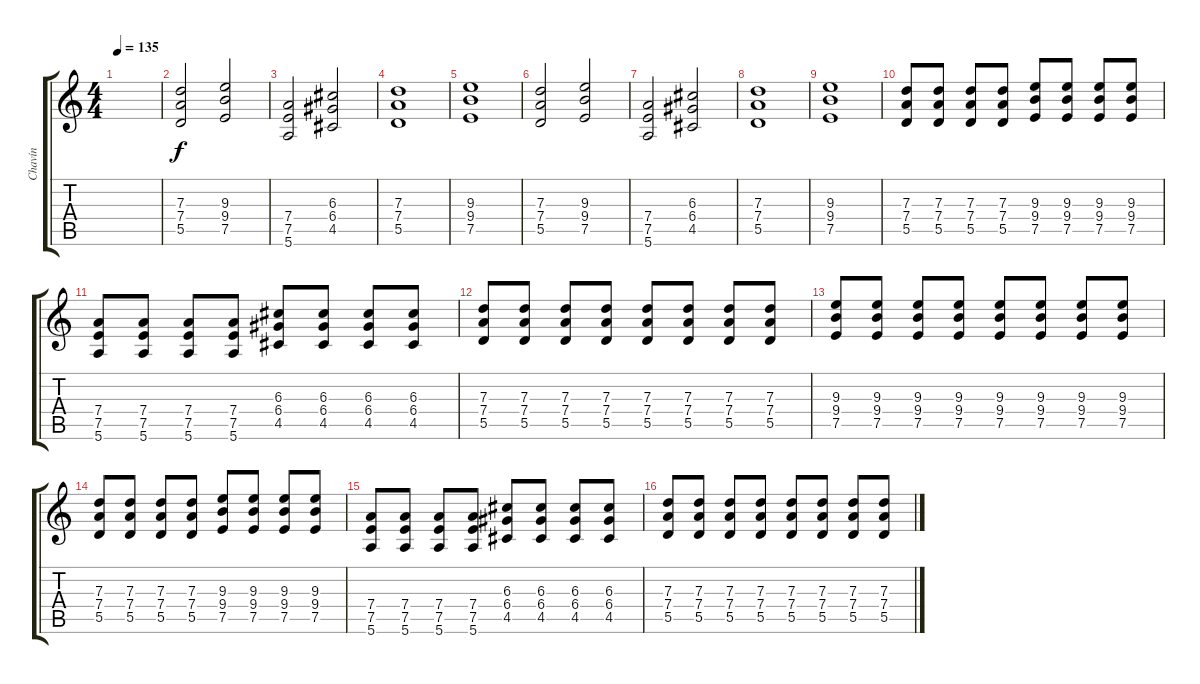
\track ("Chavín" "Chavín") {instrument distortionguitar}
\staff {score tabs}
\tuning (E4 B3 G3 D3 A2 E2) {hide}
\ts (4 4)
\tempo 135
\clef g2
\ks c
|
(7.3 7.4 5.5).2 (9.3 9.4 7.5).2 |
(7.4 7.5 5.6).2 (6.3 6.4 4.5).2 |
(7.3 7.4 5.5).1 |
(9.3 9.4 7.5).1 |
(7.3 7.4 5.5).2 (9.3 9.4 7.5).2 |
(7.4 7.5 5.6).2 (6.3 6.4 4.5).2 |
(7.3 7.4 5.5).1 |
(9.3 9.4 7.5).1 |
(7.3 7.4 5.5).8 (7.3 7.4 5.5).8 (7.3 7.4 5.5).8 (7.3 7.4 5.5).8 (9.3 9.4 7.5).8 (9.3 9.4 7.5).8 (9.3 9.4 7.5).8 (9.3 9.4 7.5).8 |
(7.4 7.5 5.6).8 (7.4 7.5 5.6).8 (7.4 7.5 5.6).8 (7.4 7.5 5.6).8 (6.3 6.4 4.5).8 (6.3 6.4 4.5).8 (6.3 6.4 4.5).8 (6.3 6.4 4.5).8 |
(7.3 7.4 5.5).8 (7.3 7.4 5.5).8 (7.3 7.4 5.5).8 (7.3 7.4 5.5).8 (7.3 7.4 5.5).8 (7.3 7.4 5.5).8 (7.3 7.4 5.5).8 (7.3 7.4 5.5).8 |
(9.3 9.4 7.5).8 (9.3 9.4 7.5).8 (9.3 9.4 7.5).8 (9.3 9.4 7.5).8 (9.3 9.4 7.5).8 (9.3 9.4 7.5).8 (9.3 9.4 7.5).8 (9.3 9.4 7.5).8 |
(7.3 7.4 5.5).8 (7.3 7.4 5.5).8 (7.3 7.4 5.5).8 (7.3 7.4 5.5).8 (9.3 9.4 7.5).8 (9.3 9.4 7.5).8 (9.3 9.4 7.5).8 (9.3 9.4 7.5).8 |
(7.4 7.5 5.6).8 (7.4 7.5 5.6).8 (7.4 7.5 5.6).8 (7.4 7.5 5.6).8 (6.3 6.4 4.5).8 (6.3 6.4 4.5).8 (6.3 6.4 4.5).8 (6.3 6.4 4.5).8 |
(7.3 7.4 5.5).8 (7.3 7.4 5.5).8 (7.3 7.4 5.5).8 (7.3 7.4 5.5).8 (7.3 7.4 5.5).8 (7.3 7.4 5.5).8 (7.3 7.4 5.5).8 (7.3 7.4 5.5).8
